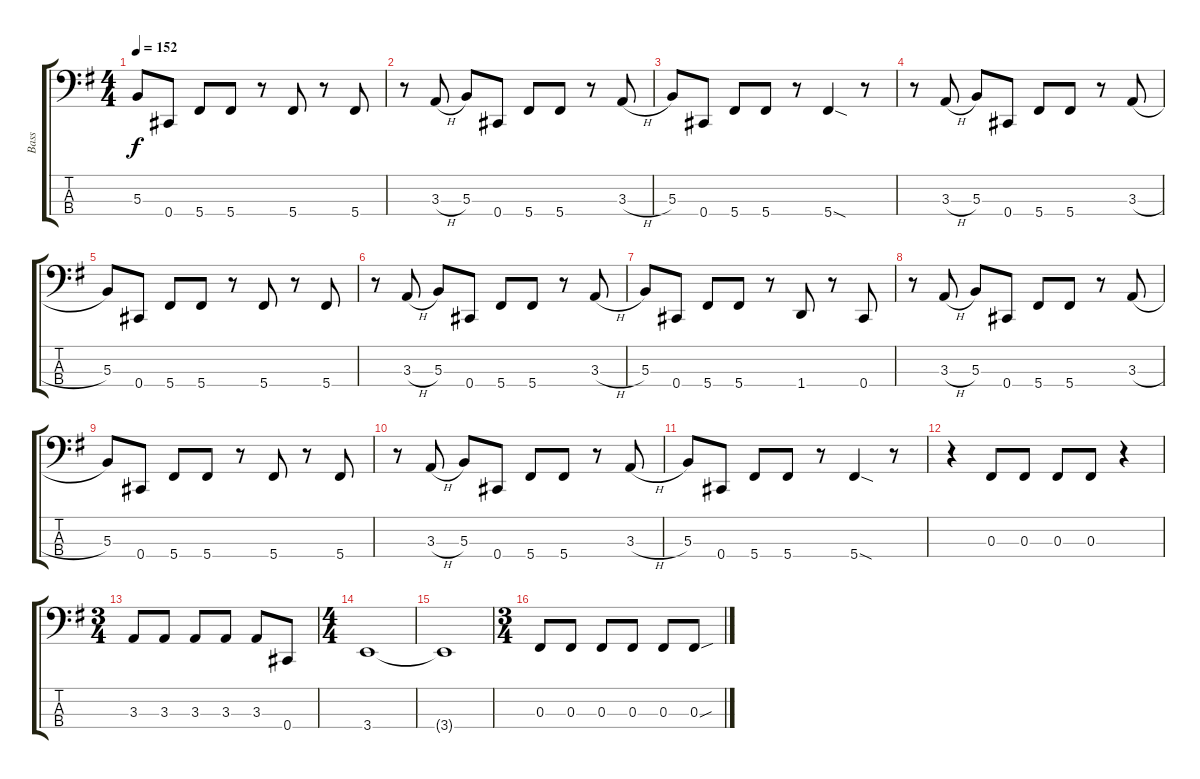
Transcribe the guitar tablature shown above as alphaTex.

\track ("Bass" "Bass") {instrument electricbasspick}
\staff {score tabs}
\tuning (E2 B1 Gb1 Db1) {hide}
\ts (4 4)
\tempo 152
\clef f4
\ks eminor
5.3.8{dy f} 0.4.8 5.4.8 5.4.8 r.8 5.4.8 r.8 5.4.8 |
r.8 3.3{h}.8 5.3.8 0.4.8 5.4.8 5.4.8 r.8 3.3{h}.8 |
5.3.8 0.4.8 5.4.8 5.4.8 r.8 5.4{sod}.4 r.8 |
r.8 3.3{h}.8 5.3.8 0.4.8 5.4.8 5.4.8 r.8 3.3{h}.8 |
5.3.8 0.4.8 5.4.8 5.4.8 r.8 5.4.8 r.8 5.4.8 |
r.8 3.3{h}.8 5.3.8 0.4.8 5.4.8 5.4.8 r.8 3.3{h}.8 |
5.3.8 0.4.8 5.4.8 5.4.8 r.8 1.4.8 r.8 0.4.8 |
r.8 3.3{h}.8 5.3.8 0.4.8 5.4.8 5.4.8 r.8 3.3{h}.8 |
5.3.8 0.4.8 5.4.8 5.4.8 r.8 5.4.8 r.8 5.4.8 |
r.8 3.3{h}.8 5.3.8 0.4.8 5.4.8 5.4.8 r.8 3.3{h}.8 |
5.3.8 0.4.8 5.4.8 5.4.8 r.8 5.4{sod}.4 r.8 |
r.4 0.3.8 0.3.8 0.3.8 0.3.8 r.4 |
\ts (3 4)
3.3.8 3.3.8 3.3.8 3.3.8 3.3.8 0.4.8 |
\ts (4 4)
3.4.1 |
3.4{t}.1 |
\ts (3 4)
0.3.8 0.3.8 0.3.8 0.3.8 0.3.8 0.3{sou}.8
